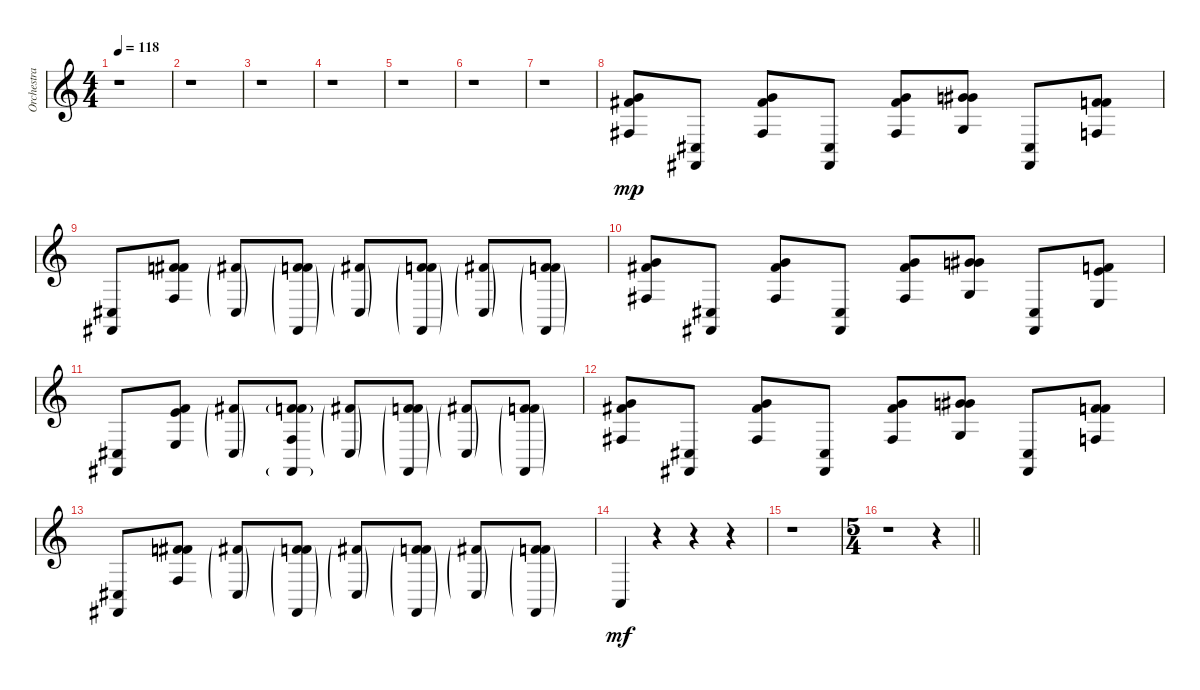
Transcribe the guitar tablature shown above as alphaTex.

\track ("Orchestra Hits" "Orchestra ") {instrument orchestrahit}
\staff {score}
\tuning (E4 B3 G3 D3 A2 E2) {hide}
\ts (4 4)
\tempo 118
\clef g2
\ks c
r.1{dy mp} |
r.1 |
r.1 |
r.1 |
r.1 |
r.1 |
r.1 |
(3.1 7.2 4.4).8 (4.5 2.6).8 (3.1 7.2 4.4).8 (4.5 2.6).8 (3.1 7.2 4.4).8 (4.1 8.2 5.4).8 (4.5 2.6).8 (2.1 6.2 3.4).8 |
(4.5 2.6).8 (2.1 6.2 3.4).8 (2.1{g} 4.5{g}).8 (2.1{g} 6.2{g} 2.6{g}).8 (2.1{g} 4.5{g}).8 (2.1{g} 6.2{g} 2.6{g}).8 (2.1{g} 4.5{g}).8 (2.1{g} 6.2{g} 2.6{g}).8 |
(3.1 7.2 4.4).8 (4.5 2.6).8 (3.1 7.2 4.4).8 (4.5 2.6).8 (3.1 7.2 4.4).8 (4.1 8.2 5.4).8 (4.5 2.6).8 (1.1 5.2 2.4).8 |
(4.5 2.6).8 (1.1 5.2 2.4).8 (2.1{g} 4.5{g}).8 (2.1{g} 6.2 3.4 2.6{g}).8 (2.1{g} 4.5{g}).8 (2.1{g} 6.2{g} 2.6{g}).8 (2.1{g} 4.5{g}).8 (2.1{g} 6.2{g} 2.6{g}).8 |
(3.1 7.2 4.4).8 (4.5 2.6).8 (3.1 7.2 4.4).8 (4.5 2.6).8 (3.1 7.2 4.4).8 (4.1 8.2 5.4).8 (4.5 2.6).8 (2.1 6.2 3.4).8 |
(4.5 2.6).8 (2.1 6.2 3.4).8 (2.1{g} 4.5{g}).8 (2.1{g} 6.2{g} 2.6{g}).8 (2.1{g} 4.5{g}).8 (2.1{g} 6.2{g} 2.6{g}).8 (2.1{g} 4.5{g}).8 (2.1{g} 6.2{g} 2.6{g}).8 |
0.5.4{dy mf} r.4 r.4 r.4 |
r.1 |
\ts (5 4)
\barLineRight lightlight
r.1 r.4
